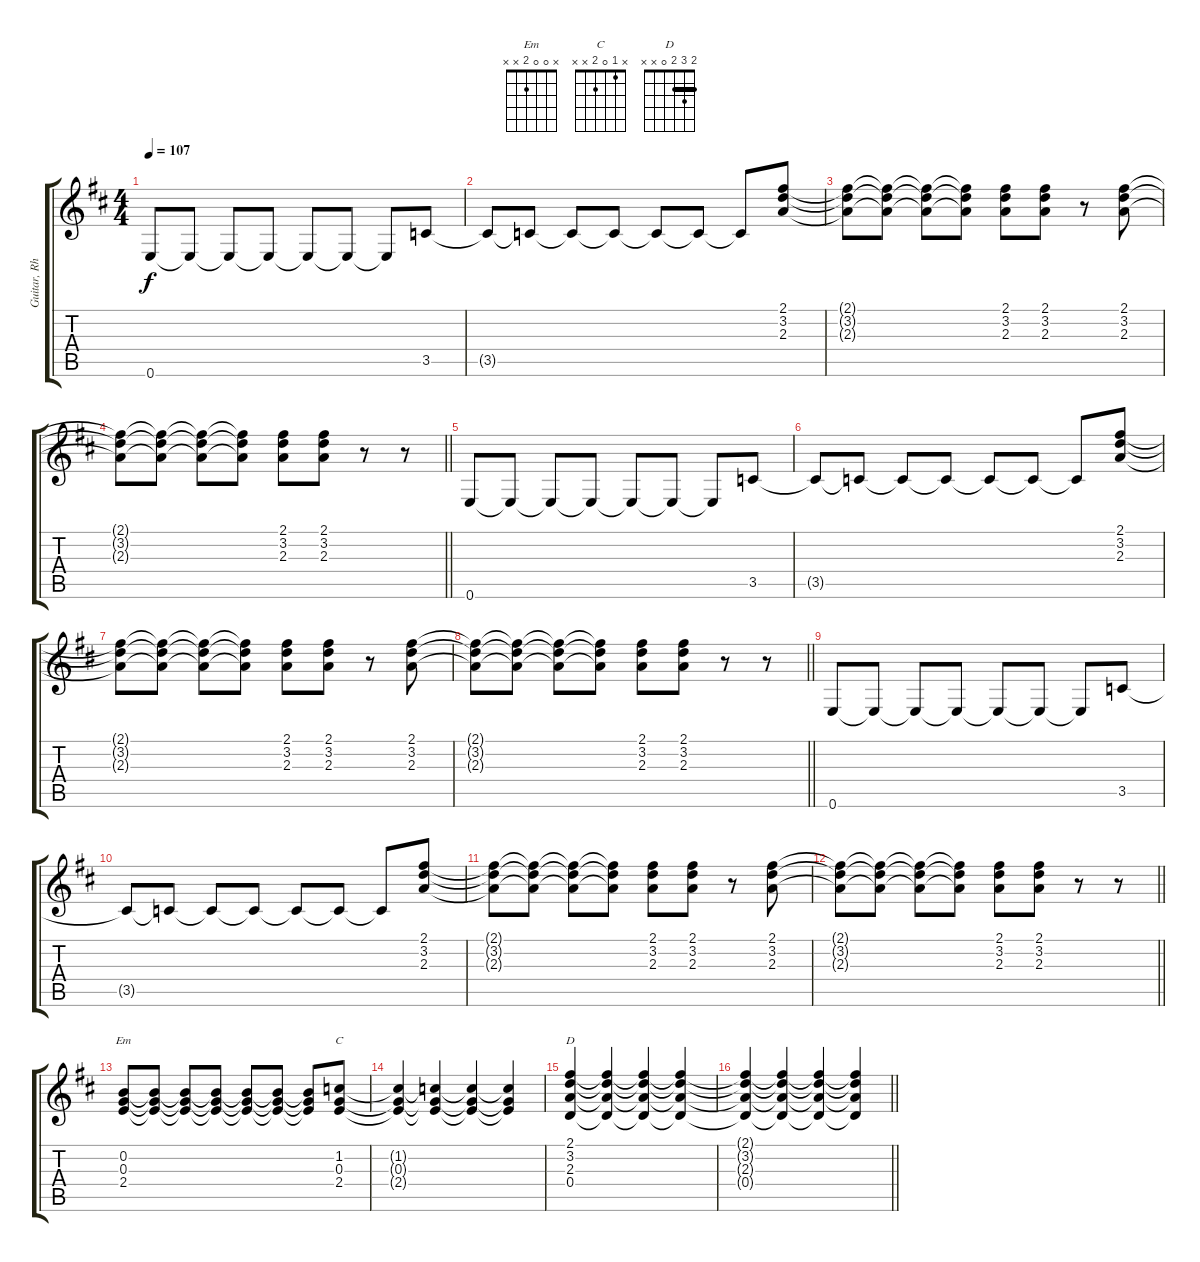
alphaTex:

\track ("Guitar, Rhythm" "Guitar, Rh") {instrument electricguitarclean}
\staff {score tabs}
\tuning (E4 B3 G3 D3 A2 E2) {hide}
\chord ("Em" x 0 0 2 x x)
\chord ("C" x 1 0 2 x x)
\chord ("D" 2 3 2 0 x x) {barre 2}
\ts (4 4)
\tempo 107
\clef g2
\ks d
0.6.8{dy f} 0.6{t}.8 0.6{t}.8 0.6{t}.8 0.6{t}.8 0.6{t}.8 0.6{t}.8 3.5.8 |
3.5{t}.8 3.5{t}.8 3.5{t}.8 3.5{t}.8 3.5{t}.8 3.5{t}.8 3.5{t}.8 (2.1 3.2 2.3).8 |
(2.1{t} 3.2{t} 2.3{t}).8 (2.1{t} 3.2{t} 2.3{t}).8 (2.1{t} 3.2{t} 2.3{t}).8 (2.1{t} 3.2{t} 2.3{t}).8 (2.1 3.2 2.3).8 (2.1 3.2 2.3).8 r.8 (2.1 3.2 2.3).8 |
\barLineRight lightlight
(2.1{t} 3.2{t} 2.3{t}).8 (2.1{t} 3.2{t} 2.3{t}).8 (2.1{t} 3.2{t} 2.3{t}).8 (2.1{t} 3.2{t} 2.3{t}).8 (2.1 3.2 2.3).8 (2.1 3.2 2.3).8 r.8 r.8 |
0.6.8 0.6{t}.8 0.6{t}.8 0.6{t}.8 0.6{t}.8 0.6{t}.8 0.6{t}.8 3.5.8 |
3.5{t}.8 3.5{t}.8 3.5{t}.8 3.5{t}.8 3.5{t}.8 3.5{t}.8 3.5{t}.8 (2.1 3.2 2.3).8 |
(2.1{t} 3.2{t} 2.3{t}).8 (2.1{t} 3.2{t} 2.3{t}).8 (2.1{t} 3.2{t} 2.3{t}).8 (2.1{t} 3.2{t} 2.3{t}).8 (2.1 3.2 2.3).8 (2.1 3.2 2.3).8 r.8 (2.1 3.2 2.3).8 |
\barLineRight lightlight
(2.1{t} 3.2{t} 2.3{t}).8 (2.1{t} 3.2{t} 2.3{t}).8 (2.1{t} 3.2{t} 2.3{t}).8 (2.1{t} 3.2{t} 2.3{t}).8 (2.1 3.2 2.3).8 (2.1 3.2 2.3).8 r.8 r.8 |
0.6.8 0.6{t}.8 0.6{t}.8 0.6{t}.8 0.6{t}.8 0.6{t}.8 0.6{t}.8 3.5.8 |
3.5{t}.8 3.5{t}.8 3.5{t}.8 3.5{t}.8 3.5{t}.8 3.5{t}.8 3.5{t}.8 (2.1 3.2 2.3).8 |
(2.1{t} 3.2{t} 2.3{t}).8 (2.1{t} 3.2{t} 2.3{t}).8 (2.1{t} 3.2{t} 2.3{t}).8 (2.1{t} 3.2{t} 2.3{t}).8 (2.1 3.2 2.3).8 (2.1 3.2 2.3).8 r.8 (2.1 3.2 2.3).8 |
\barLineRight lightlight
(2.1{t} 3.2{t} 2.3{t}).8 (2.1{t} 3.2{t} 2.3{t}).8 (2.1{t} 3.2{t} 2.3{t}).8 (2.1{t} 3.2{t} 2.3{t}).8 (2.1 3.2 2.3).8 (2.1 3.2 2.3).8 r.8 r.8 |
(0.2 0.3 2.4).8{ch "Em"} (0.2{t} 0.3{t} 2.4{t}).8 (0.2{t} 0.3{t} 2.4{t}).8 (0.2{t} 0.3{t} 2.4{t}).8 (0.2{t} 0.3{t} 2.4{t}).8 (0.2{t} 0.3{t} 2.4{t}).8 (0.2{t} 0.3{t} 2.4{t}).8 (1.2 0.3 2.4).8{ch "C"} |
(1.2{t} 0.3{t} 2.4{t}).4 (1.2{t} 0.3{t} 2.4{t}).4 (1.2{t} 0.3{t} 2.4{t}).4 (1.2{t} 0.3{t} 2.4{t}).4 |
(2.1 3.2 2.3 0.4).4{ch "D"} (2.1{t} 3.2{t} 2.3{t} 0.4{t}).4 (2.1{t} 3.2{t} 2.3{t} 0.4{t}).4 (2.1{t} 3.2{t} 2.3{t} 0.4{t}).4 |
\barLineRight lightlight
(2.1{t} 3.2{t} 2.3{t} 0.4{t}).4 (2.1{t} 3.2{t} 2.3{t} 0.4{t}).4 (2.1{t} 3.2{t} 2.3{t} 0.4{t}).4 (2.1{t} 3.2{t} 2.3{t} 0.4{t}).4
